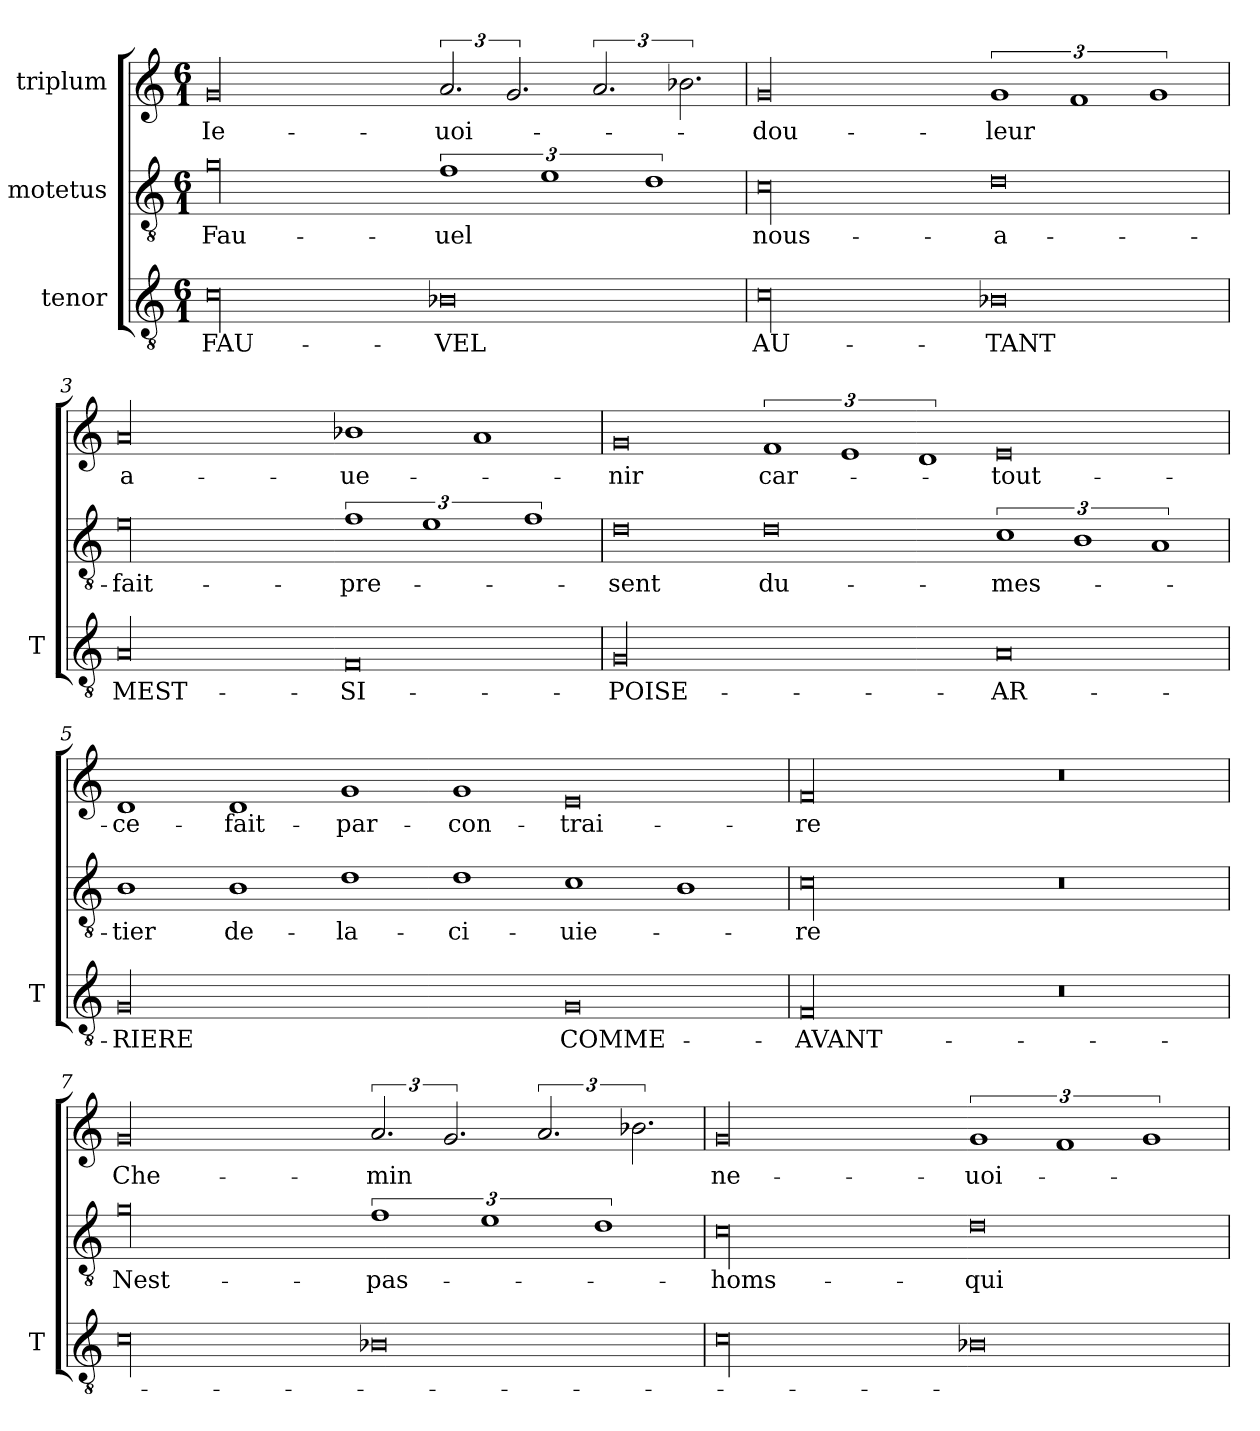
**kern	**text	**kern	**text	**kern	**text
*part3	*part3	*part2	*part2	*part1	*part1
*staff3	*staff3	*staff2	*staff2	*staff1	*staff1
*I"tenor	*	*I"motetus	*	*I"triplum	*
*I'T	*	*	*	*	*
*clefGv2	*	*clefGv2	*	*clefG2	*
*k[]	*	*k[]	*	*k[]	*
*C:	*	*C:	*	*C:	*
*M6/1	*	*M6/1	*	*M6/1	*
=1	=1	=1	=1	=1	=1
00c\	FAU-	00g\	Fau-	00g/	Ie-
0B-X\	-VEL	3%2f\	-uel	3.a/	uoi-
.	.	.	.	3.g/	.
.	.	3%2e\	.	.	.
.	.	.	.	3.a/	.
.	.	3%2d\	.	.	.
.	.	.	.	3.b-X\	.
=2	=2	=2	=2	=2	=2
00c\	AU-	00c\	nous-	00g/	dou-
0B-X\	-TANT	0d\	a-	3%2g/	-leur
.	.	.	.	3%2f/	.
.	.	.	.	3%2g/	.
=3	=3	=3	=3	=3	=3
00A/	MEST-	00e\	fait-	00a/	a-
0F/	SI-	3%2f\	pre-	1b-X\	-ue-
.	.	3%2e\	.	.	.
.	.	.	.	1a/	.
.	.	3%2f\	.	.	.
=4	=4	=4	=4	=4	=4
00G/	POISE-	0d\	-sent	0g/	-nir
.	.	0d\	du-	3%2f/	car-
.	.	.	.	3%2e/	.
.	.	.	.	3%2d/	.
0A/	AR-	3%2c\	mes-	0e/	tout-
.	.	3%2B\	.	.	.
.	.	3%2A/	.	.	.
=5	=5	=5	=5	=5	=5
00G/	-RIERE	1B\	-tier	1d/	ce-
.	.	1B\	de-	1d/	fait-
.	.	1d\	la-	1g/	par-
.	.	1d\	ci-	1g/	con-
0G/	COMME-	1c\	-uie-	0e/	-trai-
.	.	1B\	.	.	.
=6	=6	=6	=6	=6	=6
00F/	AVANT-	00c\	-re	00f/	-re
0r	.	0r	.	0r	.
=7	=7	=7	=7	=7	=7
00c\	.	00g\	Nest-	00g/	Che-
0B-X\	.	3%2f\	pas-	3.a/	-min
.	.	.	.	3.g/	.
.	.	3%2e\	.	.	.
.	.	.	.	3.a/	.
.	.	3%2d\	.	.	.
.	.	.	.	3.b-X\	.
=8	=8	=8	=8	=8	=8
00c\	.	00c\	homs-	00g/	ne-
0B-X\	.	0d\	qui-	3%2g/	uoi-
.	.	.	.	3%2f/	.
.	.	.	.	3%2g/	.
=	=	=	=	=	=
*-	*-	*-	*-	*-	*-
